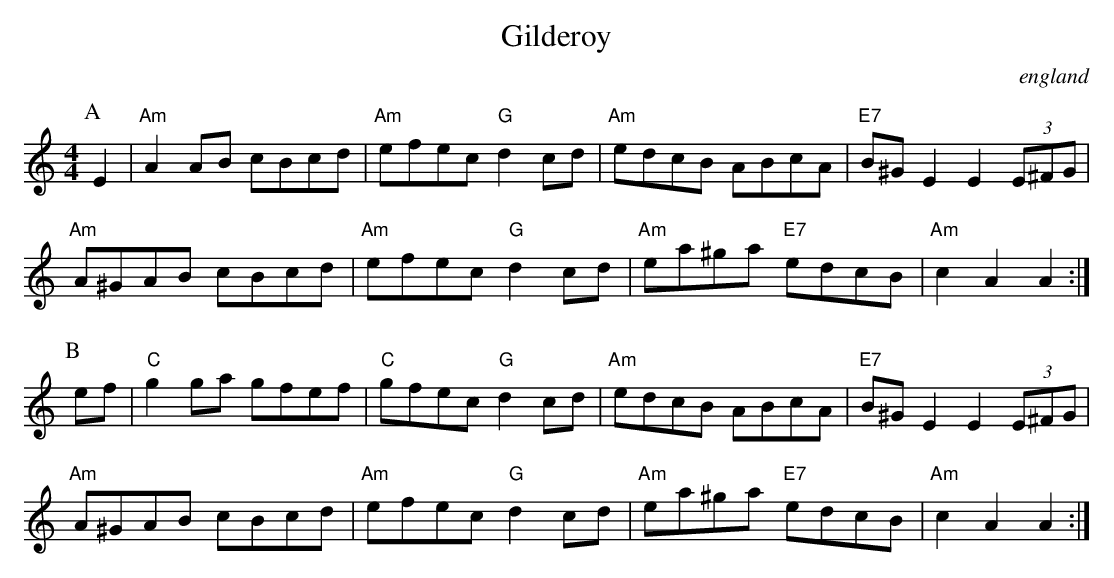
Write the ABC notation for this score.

X:1
T:Gilderoy
O:england
M:4/4
L:1/8
K:Am
P:A
E2|"Am"A2AB cBcd|"Am"efec "G"d2cd|"Am"edcB ABcA|"E7"B^GE2 E2(3E^FG|
"Am"A^GAB cBcd|"Am"efec "G"d2cd|"Am"ea^ga "E7"edcB|"Am"c2A2 A2:|
P:B
ef|"C"g2ga gfef|"C"gfec "G"d2cd|"Am"edcB ABcA|"E7"B^GE2 E2(3E^FG|
"Am"A^GAB cBcd|"Am"efec "G"d2cd|"Am"ea^ga "E7"edcB|"Am"c2A2 A2:|
